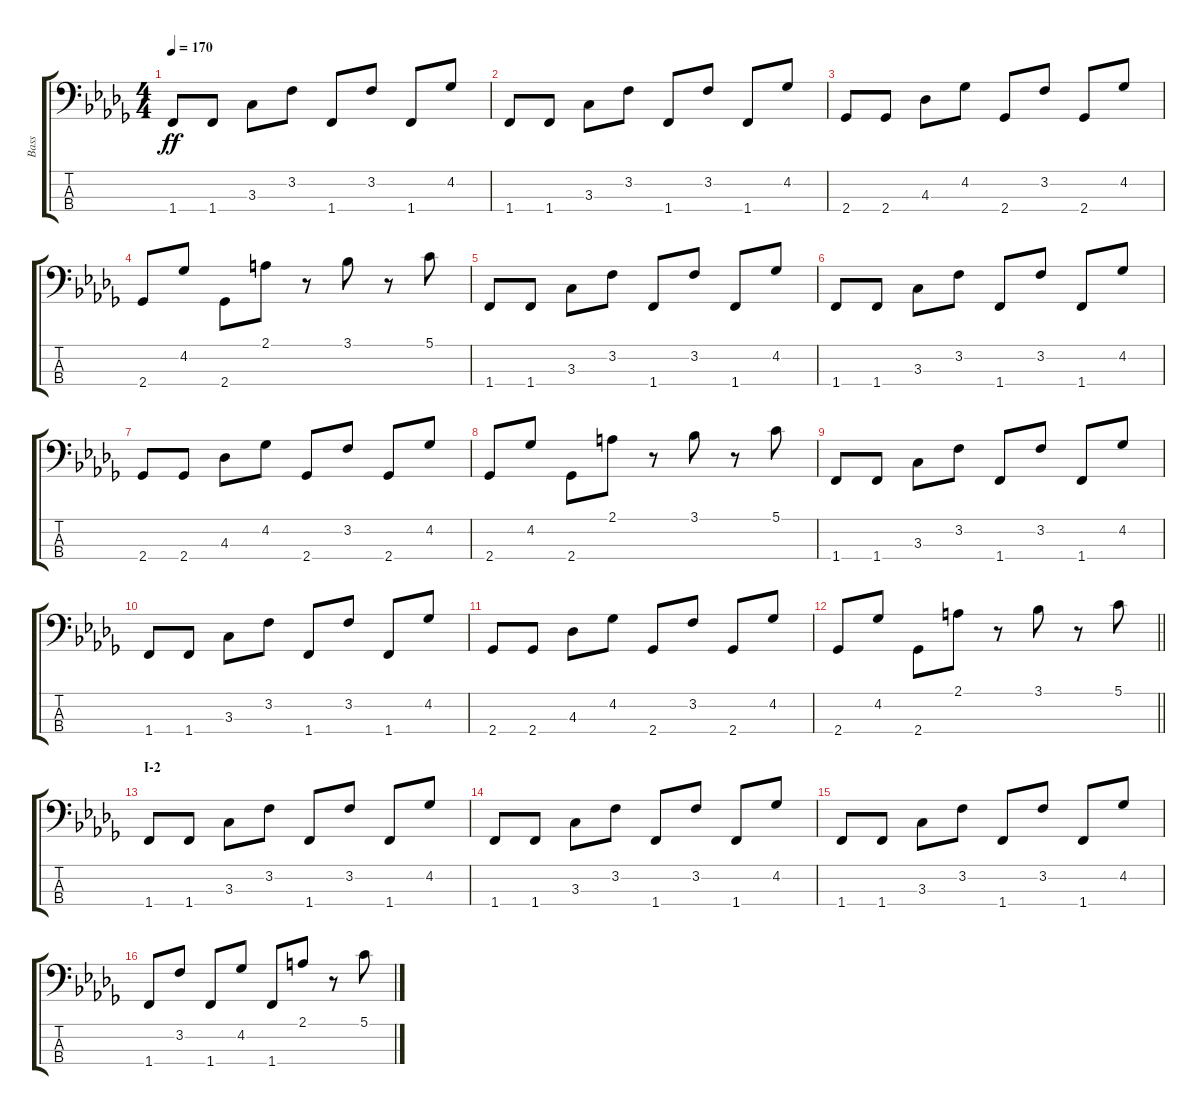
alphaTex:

\track ("Bass" "Bass") {instrument electricbasspick}
\staff {score tabs}
\tuning (G2 D2 A1 E1) {hide}
\ts (4 4)
\tempo 170
\clef f4
\ks db
1.4.8{dy ff} 1.4.8 3.3.8 3.2.8 1.4.8 3.2.8 1.4.8 4.2.8 |
1.4.8 1.4.8 3.3.8 3.2.8 1.4.8 3.2.8 1.4.8 4.2.8 |
2.4.8 2.4.8 4.3.8 4.2.8 2.4.8 3.2.8 2.4.8 4.2.8 |
2.4.8 4.2.8 2.4.8 2.1.8 r.8 3.1.8 r.8 5.1.8 |
1.4.8 1.4.8 3.3.8 3.2.8 1.4.8 3.2.8 1.4.8 4.2.8 |
1.4.8 1.4.8 3.3.8 3.2.8 1.4.8 3.2.8 1.4.8 4.2.8 |
2.4.8 2.4.8 4.3.8 4.2.8 2.4.8 3.2.8 2.4.8 4.2.8 |
2.4.8 4.2.8 2.4.8 2.1.8 r.8 3.1.8 r.8 5.1.8 |
1.4.8 1.4.8 3.3.8 3.2.8 1.4.8 3.2.8 1.4.8 4.2.8 |
1.4.8 1.4.8 3.3.8 3.2.8 1.4.8 3.2.8 1.4.8 4.2.8 |
2.4.8 2.4.8 4.3.8 4.2.8 2.4.8 3.2.8 2.4.8 4.2.8 |
\barLineRight lightlight
2.4.8 4.2.8 2.4.8 2.1.8 r.8 3.1.8 r.8 5.1.8 |
\section ("" "I-2")
1.4.8 1.4.8 3.3.8 3.2.8 1.4.8 3.2.8 1.4.8 4.2.8 |
1.4.8 1.4.8 3.3.8 3.2.8 1.4.8 3.2.8 1.4.8 4.2.8 |
1.4.8 1.4.8 3.3.8 3.2.8 1.4.8 3.2.8 1.4.8 4.2.8 |
1.4.8 3.2.8 1.4.8 4.2.8 1.4.8 2.1.8 r.8 5.1.8
